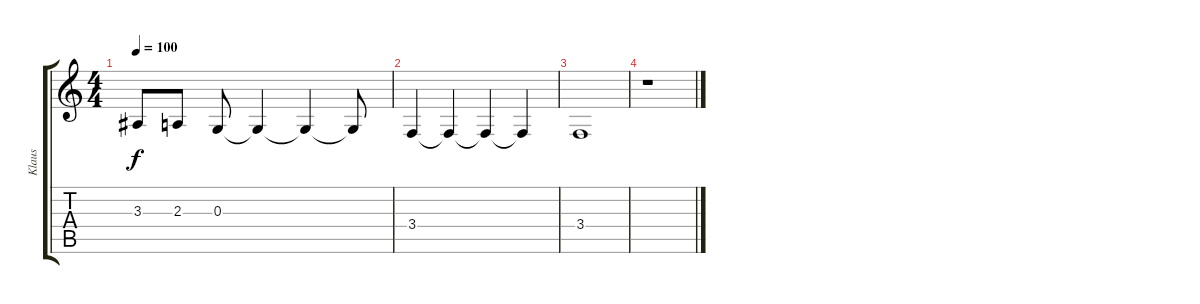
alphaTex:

\track ("Klaus" "Klaus") {instrument recorder}
\staff {score tabs}
\tuning (E4 B3 G3 D3 A2 E2) {hide}
\ts (4 4)
\tempo 100
\clef g2
\ks c
3.3.8{dy f} 2.3.8 0.3.8 0.3{t}.4 0.3{t}.4 0.3{t}.8 |
3.4.4 3.4{t}.4 3.4{t}.4 3.4{t}.4 |
3.4.1 |
r.1
